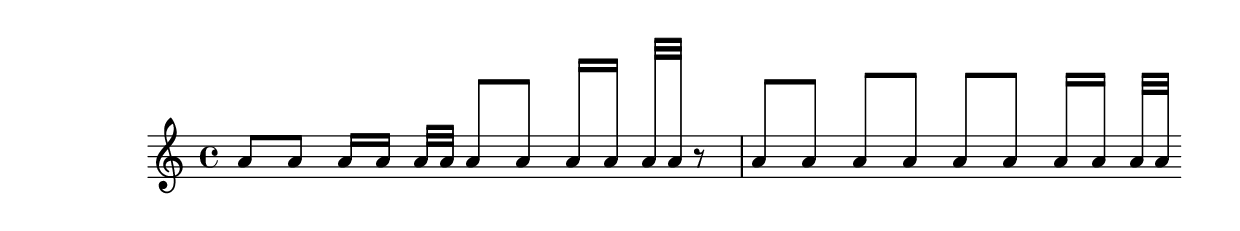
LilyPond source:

%% Do not edit this file; it is automatically
%% generated from LSR http://lsr.dsi.unimi.it
%% This file is in the public domain.
\version "2.13.20"

\header {
  lsrtags = "pitches, tweaks-and-overrides"

%% Translation of GIT committish: 0b55335aeca1de539bf1125b717e0c21bb6fa31b
  texidoces = "
Se puede variar la longitud de las plicas de las figuras unidas por
una barra mediante la sobreescritura de la propiedad
@code{beamed-lengths} de los detalles (@code{details}) del objeto
@code{Stem}.  Si se utiliza un solo valor como argumento, la longitud
se aplica a todas las plicas.  Si se usan varios argumentos, el
primero se aplica a las corcheas, el sgundo a las semicorcheas y así
sucesivamente.  El último argumento también se aplica a todas las
figuras que son mmás cortas que la longitud de la figura del último
argumento.  También se pueden usar argumentos no enteros.

"

doctitlees = "Alterar la longitud de las plicas unidas por una barra"



  texidoc = "
Stem lengths on beamed notes can be varied by overriding the
@code{beamed-lengths} property of the @code{details} of the
@code{Stem}.  If a single value is used as an argument, the length
applies to all stems.  When multiple arguments are used, the first
applies to eighth notes, the second to sixteenth notes and so on.  The
final argument also applies to all notes shorter than the note length
of the final argument.  Non-integer arguments may also be used.

"
  doctitle = "Altering the length of beamed stems"
} % begin verbatim

\relative c'' {
  \override Stem #'details #'beamed-lengths = #'(2)
  a8[ a] a16[ a] a32[ a]
  \override Stem #'details #'beamed-lengths = #'(8 10 12)
  a8[ a] a16[ a] a32[ a] r8
  \override Stem #'details #'beamed-lengths = #'(8)
  a8[ a]
  \override Stem #'details #'beamed-lengths = #'(8.5)
  a8[ a]
  \revert Stem #'details
  a8[ a] a16[ a] a32[ a]
}

